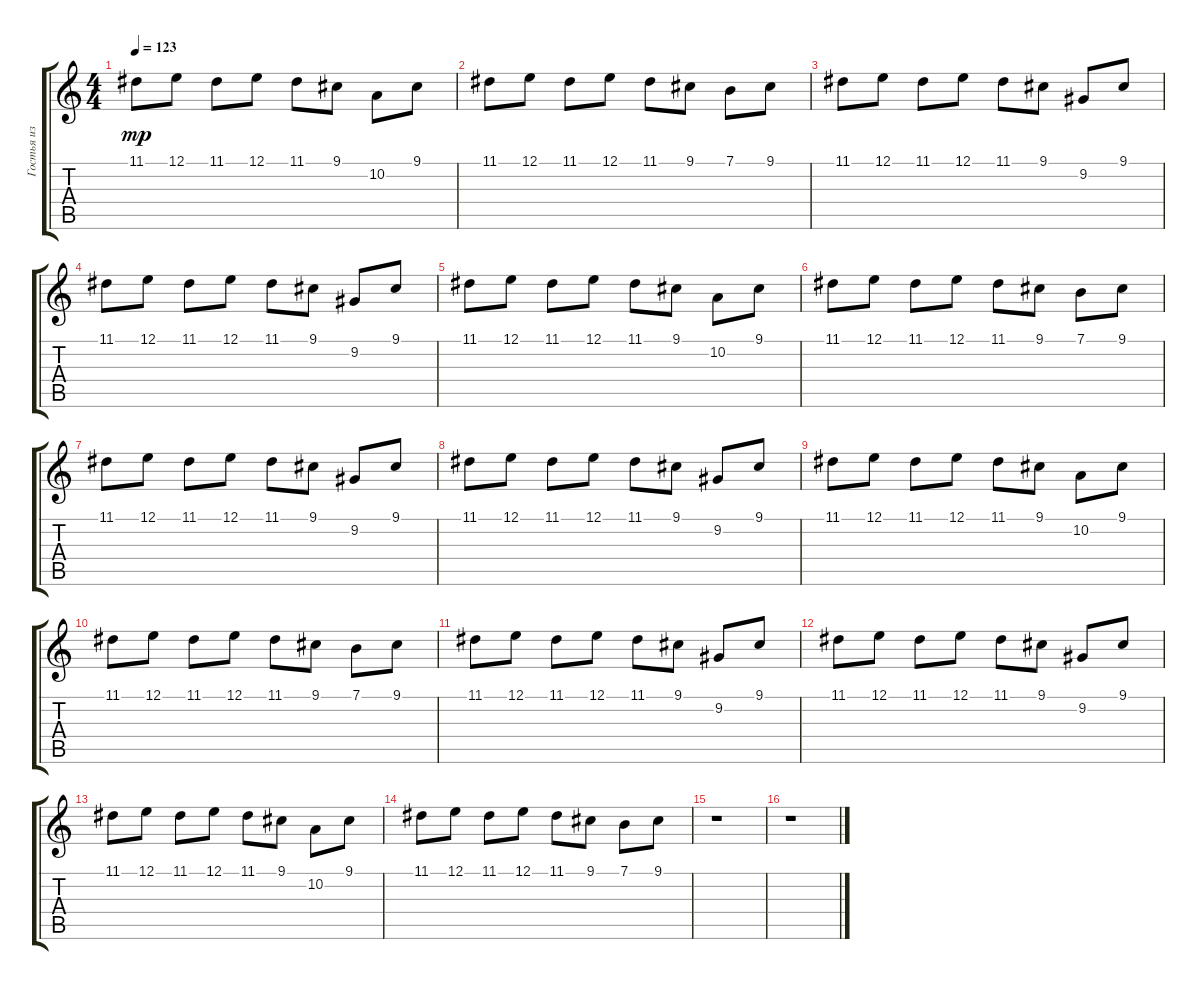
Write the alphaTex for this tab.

\track ("Гостья из будущего" "Гостья из ") {instrument ocarina}
\staff {score tabs}
\tuning (E4 B3 G3 D3 A2 E2) {hide}
\ts (4 4)
\tempo 123
\clef g2
\ks c
11.1.8{dy mp} 12.1.8 11.1.8 12.1.8 11.1.8 9.1.8 10.2.8 9.1.8 |
11.1.8 12.1.8 11.1.8 12.1.8 11.1.8 9.1.8 7.1.8 9.1.8 |
11.1.8 12.1.8 11.1.8 12.1.8 11.1.8 9.1.8 9.2.8 9.1.8 |
11.1.8 12.1.8 11.1.8 12.1.8 11.1.8 9.1.8 9.2.8 9.1.8 |
11.1.8 12.1.8 11.1.8 12.1.8 11.1.8 9.1.8 10.2.8 9.1.8 |
11.1.8 12.1.8 11.1.8 12.1.8 11.1.8 9.1.8 7.1.8 9.1.8 |
11.1.8 12.1.8 11.1.8 12.1.8 11.1.8 9.1.8 9.2.8 9.1.8 |
11.1.8 12.1.8 11.1.8 12.1.8 11.1.8 9.1.8 9.2.8 9.1.8 |
11.1.8 12.1.8 11.1.8 12.1.8 11.1.8 9.1.8 10.2.8 9.1.8 |
11.1.8 12.1.8 11.1.8 12.1.8 11.1.8 9.1.8 7.1.8 9.1.8 |
11.1.8 12.1.8 11.1.8 12.1.8 11.1.8 9.1.8 9.2.8 9.1.8 |
11.1.8 12.1.8 11.1.8 12.1.8 11.1.8 9.1.8 9.2.8 9.1.8 |
11.1.8 12.1.8 11.1.8 12.1.8 11.1.8 9.1.8 10.2.8 9.1.8 |
11.1.8 12.1.8 11.1.8 12.1.8 11.1.8 9.1.8 7.1.8 9.1.8 |
r.1 |
r.1
